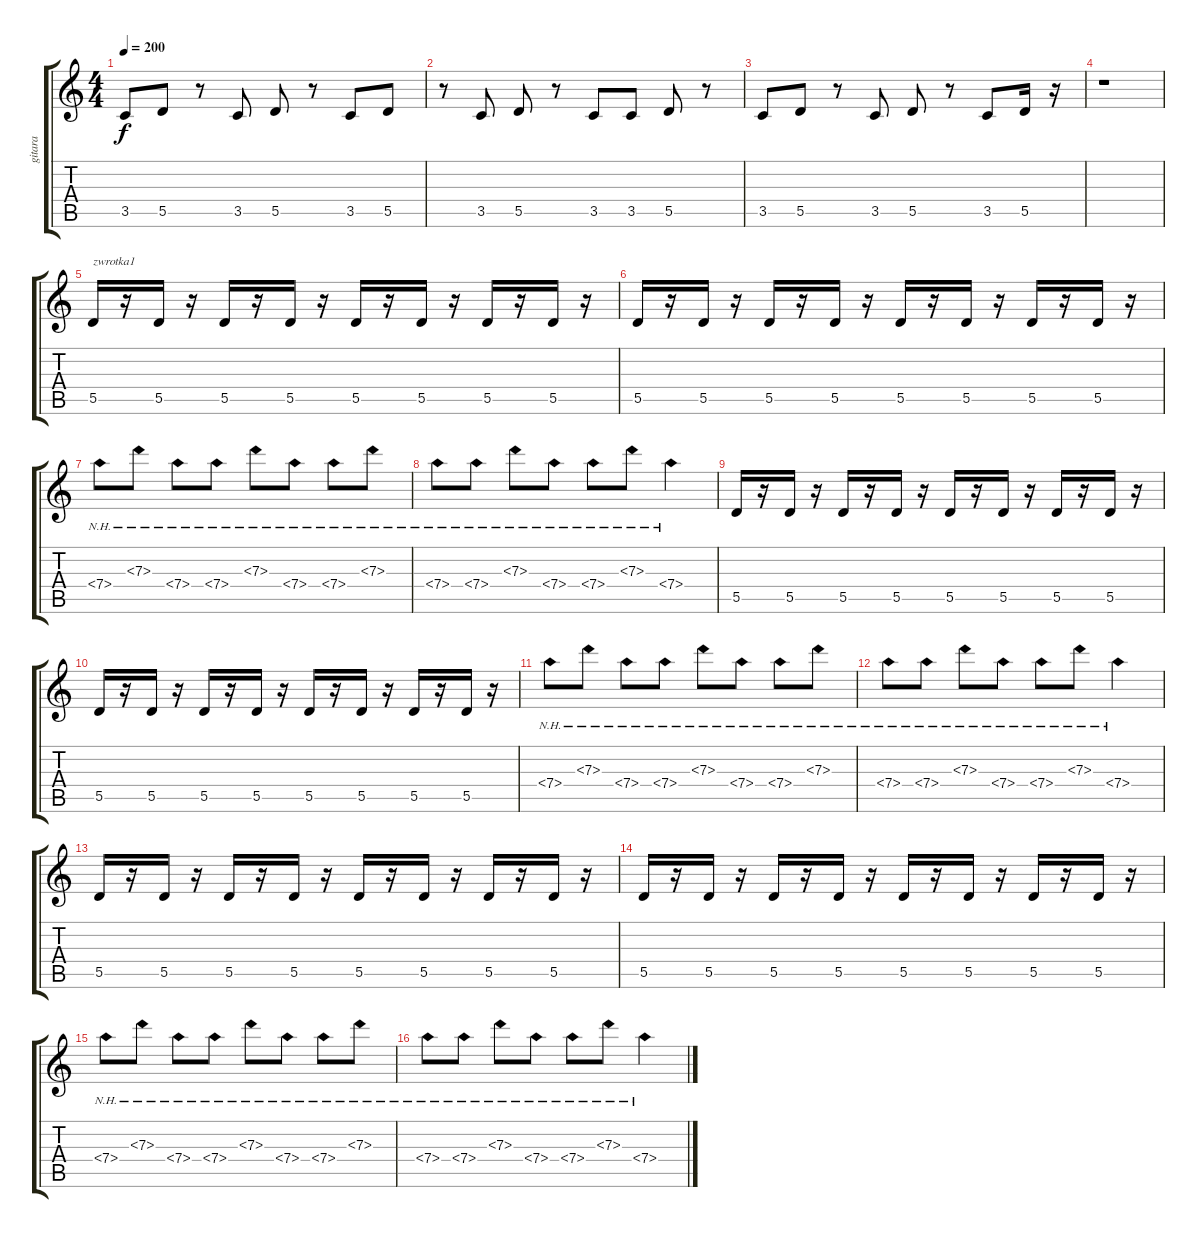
\track ("gitara" "gitara") {instrument distortionguitar}
\staff {score tabs}
\tuning (E4 B3 G3 D3 A2 E2) {hide}
\ts (4 4)
\tempo 200
\clef g2
\ks c
3.5.8{dy f} 5.5.8 r.8 3.5.8 5.5.8 r.8 3.5.8 5.5.8 |
r.8 3.5.8 5.5.8 r.8 3.5.8 3.5.8 5.5.8 r.8 |
3.5.8 5.5.8 r.8 3.5.8 5.5.8 r.8 3.5.8 5.5.16 r.16 |
r.1 |
5.5.16{txt "zwrotka1"} r.16 5.5.16 r.16 5.5.16 r.16 5.5.16 r.16 5.5.16 r.16 5.5.16 r.16 5.5.16 r.16 5.5.16 r.16 |
5.5.16 r.16 5.5.16 r.16 5.5.16 r.16 5.5.16 r.16 5.5.16 r.16 5.5.16 r.16 5.5.16 r.16 5.5.16 r.16 |
7.4{nh}.8 7.3{nh}.8 7.4{nh}.8 7.4{nh}.8 7.3{nh}.8 7.4{nh}.8 7.4{nh}.8 7.3{nh}.8 |
7.4{nh}.8 7.4{nh}.8 7.3{nh}.8 7.4{nh}.8 7.4{nh}.8 7.3{nh}.8 7.4{nh}.4 |
5.5.16 r.16 5.5.16 r.16 5.5.16 r.16 5.5.16 r.16 5.5.16 r.16 5.5.16 r.16 5.5.16 r.16 5.5.16 r.16 |
5.5.16 r.16 5.5.16 r.16 5.5.16 r.16 5.5.16 r.16 5.5.16 r.16 5.5.16 r.16 5.5.16 r.16 5.5.16 r.16 |
7.4{nh}.8 7.3{nh}.8 7.4{nh}.8 7.4{nh}.8 7.3{nh}.8 7.4{nh}.8 7.4{nh}.8 7.3{nh}.8 |
7.4{nh}.8 7.4{nh}.8 7.3{nh}.8 7.4{nh}.8 7.4{nh}.8 7.3{nh}.8 7.4{nh}.4 |
5.5.16 r.16 5.5.16 r.16 5.5.16 r.16 5.5.16 r.16 5.5.16 r.16 5.5.16 r.16 5.5.16 r.16 5.5.16 r.16 |
5.5.16 r.16 5.5.16 r.16 5.5.16 r.16 5.5.16 r.16 5.5.16 r.16 5.5.16 r.16 5.5.16 r.16 5.5.16 r.16 |
7.4{nh}.8 7.3{nh}.8 7.4{nh}.8 7.4{nh}.8 7.3{nh}.8 7.4{nh}.8 7.4{nh}.8 7.3{nh}.8 |
7.4{nh}.8 7.4{nh}.8 7.3{nh}.8 7.4{nh}.8 7.4{nh}.8 7.3{nh}.8 7.4{nh}.4
